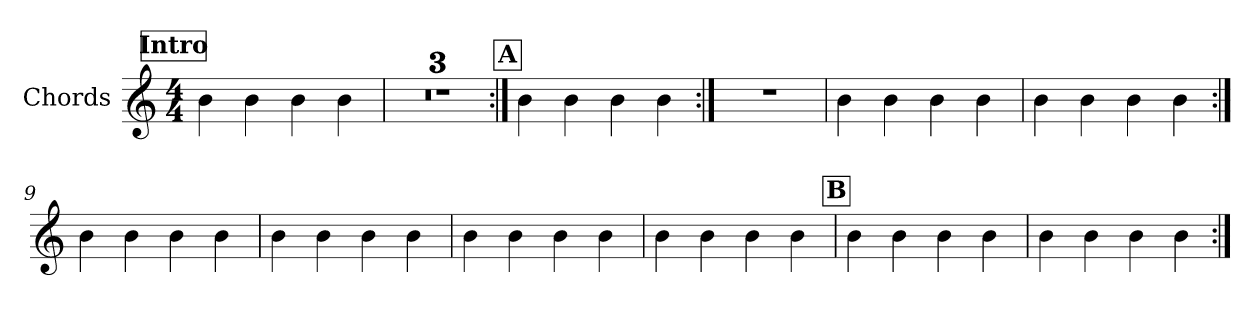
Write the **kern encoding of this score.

**kern
*part1
*staff1
*I"Chords
*clefG2
*k[]
*C:
*M4/4
!!LO:REH:place=s1:a:B:fs=12:t=Intro
=1
4b
4b
4b
4b
=2
1r
=3
1r
=4
1r
!!LO:LB:g=z
!!LO:REH:place=s1:a:B:fs=12:t=A
=5:|!
4b
4b
4b
4b
=6:|!
1r
=7
4b
4b
4b
4b
=8
4b
4b
4b
4b
!!LO:LB:g=z
=9:|!
4b
4b
4b
4b
=10
4b
4b
4b
4b
=11
4b
4b
4b
4b
=12
4b
4b
4b
4b
!!LO:LB:g=z
!!LO:REH:place=s1:a:B:fs=12:t=B
=13
4b
4b
4b
4b
=14
4b
4b
4b
4b
=:|!
*-
